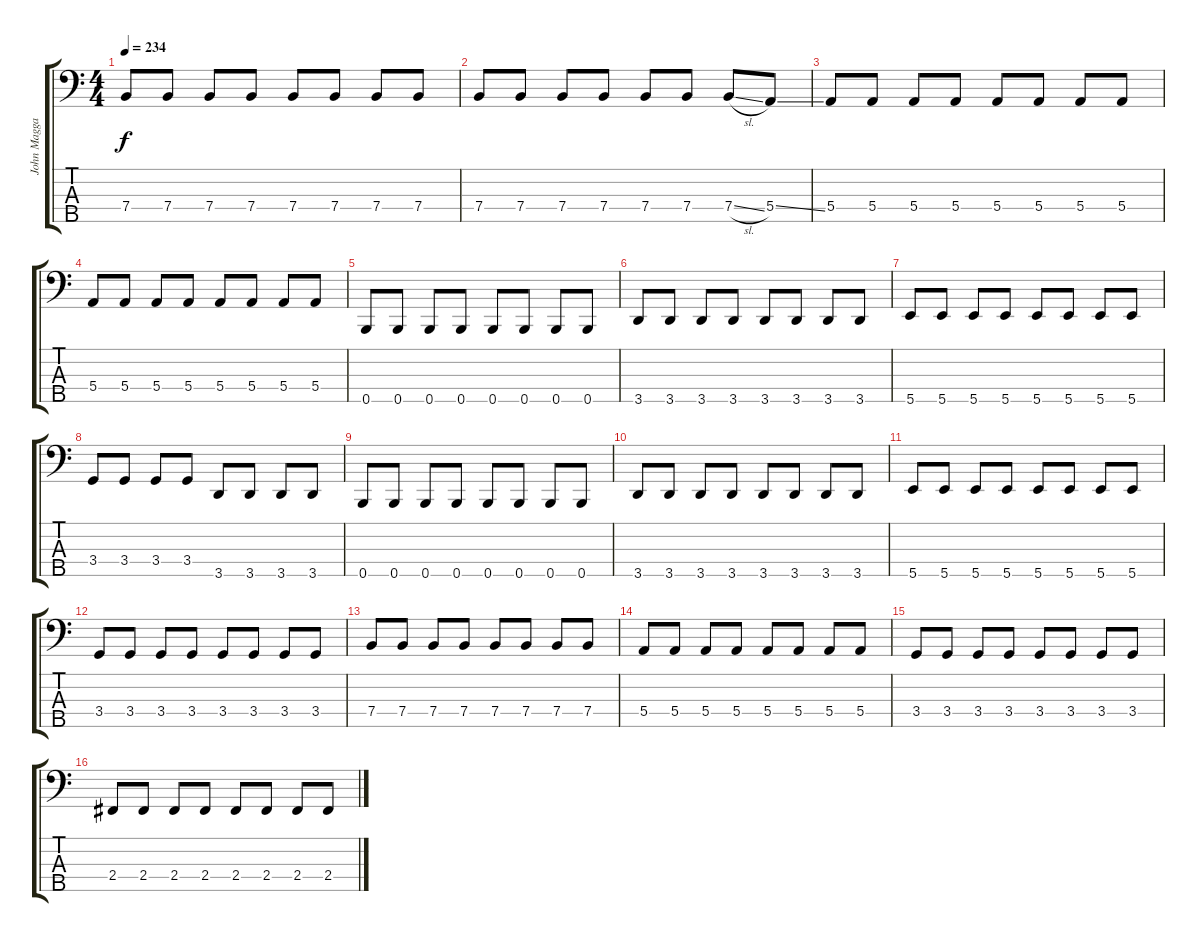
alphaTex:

\track ("John Maggard (Bass)" "John Magga") {instrument electricbassfinger}
\staff {score tabs}
\tuning (G2 D2 A1 E1 B0) {hide}
\ts (4 4)
\tempo 234
\clef f4
\ks c
7.4.8{dy f} 7.4.8 7.4.8 7.4.8 7.4.8 7.4.8 7.4.8 7.4.8 |
7.4.8 7.4.8 7.4.8 7.4.8 7.4.8 7.4.8 7.4{sl}.8 5.4{ss}.8 |
5.4.8 5.4.8 5.4.8 5.4.8 5.4.8 5.4.8 5.4.8 5.4.8 |
5.4.8 5.4.8 5.4.8 5.4.8 5.4.8 5.4.8 5.4.8 5.4.8 |
0.5.8 0.5.8 0.5.8 0.5.8 0.5.8 0.5.8 0.5.8 0.5.8 |
3.5.8 3.5.8 3.5.8 3.5.8 3.5.8 3.5.8 3.5.8 3.5.8 |
5.5.8 5.5.8 5.5.8 5.5.8 5.5.8 5.5.8 5.5.8 5.5.8 |
3.4.8 3.4.8 3.4.8 3.4.8 3.5.8 3.5.8 3.5.8 3.5.8 |
0.5.8 0.5.8 0.5.8 0.5.8 0.5.8 0.5.8 0.5.8 0.5.8 |
3.5.8 3.5.8 3.5.8 3.5.8 3.5.8 3.5.8 3.5.8 3.5.8 |
5.5.8 5.5.8 5.5.8 5.5.8 5.5.8 5.5.8 5.5.8 5.5.8 |
3.4.8 3.4.8 3.4.8 3.4.8 3.4.8 3.4.8 3.4.8 3.4.8 |
7.4.8 7.4.8 7.4.8 7.4.8 7.4.8 7.4.8 7.4.8 7.4.8 |
5.4.8 5.4.8 5.4.8 5.4.8 5.4.8 5.4.8 5.4.8 5.4.8 |
3.4.8 3.4.8 3.4.8 3.4.8 3.4.8 3.4.8 3.4.8 3.4.8 |
2.4.8 2.4.8 2.4.8 2.4.8 2.4.8 2.4.8 2.4.8 2.4.8
